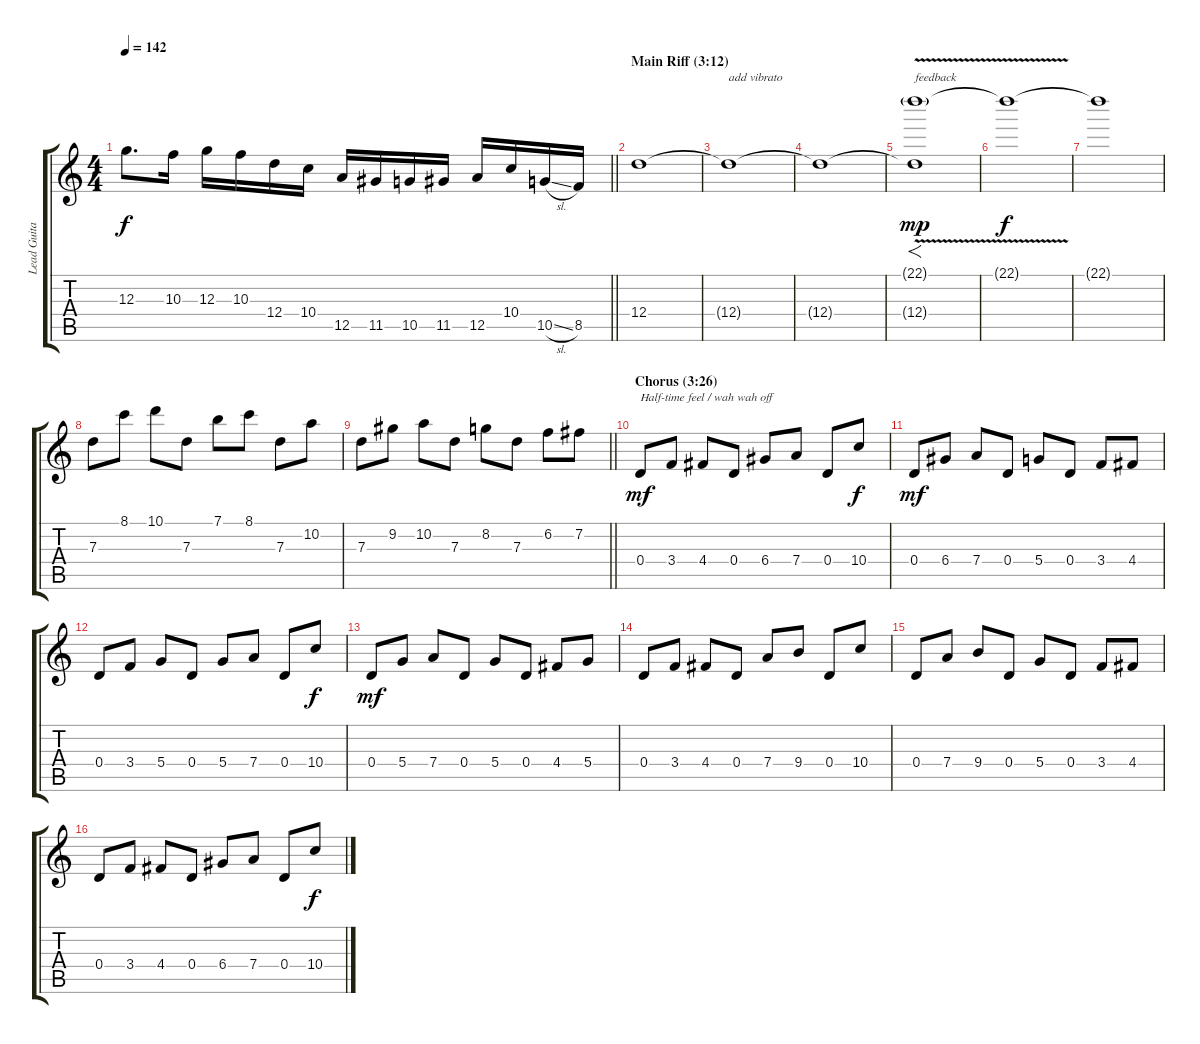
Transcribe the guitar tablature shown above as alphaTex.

\track ("Lead Guitar (Slash)  " "Lead Guita") {instrument overdrivenguitar}
\staff {score tabs}
\tuning (E4 B3 G3 D3 A2 D2) {hide}
\ts (4 4)
\tempo 142
\clef g2
\barLineRight lightlight
\ks c
12.3{t}.8{d dy f} 10.3.16 12.3.16 10.3.16 12.4.16 10.4.16 12.5.16 11.5.16 10.5.16 11.5.16 12.5.16 10.4.16 10.5{sl}.16 8.5.16 |
\section ("" "Main Riff (3:12)")
12.4.1 |
12.4{t}.1{txt "add vibrato"} |
12.4{t}.1 |
(22.1{v g} 12.4{t}).1{f txt "feedback" dy mp} |
22.1{t}.1{dy f} |
22.1{t}.1 |
7.3.8 8.1.8 10.1.8 7.3.8 7.1.8 8.1.8 7.3.8 10.2.8 |
\barLineRight lightlight
7.3.8 9.2.8 10.2.8 7.3.8 8.2.8 7.3.8 6.2.8 7.2.8 |
\section ("" "Chorus (3:26)")
0.4.8{txt "Half-time feel / wah wah off" dy mf balance 5} 3.4.8 4.4.8 0.4.8 6.4.8 7.4.8 0.4.8 10.4.8{dy f} |
0.4.8{dy mf} 6.4.8 7.4.8 0.4.8 5.4.8 0.4.8 3.4.8 4.4.8 |
0.4.8 3.4.8 5.4.8 0.4.8 5.4.8 7.4.8 0.4.8 10.4.8{dy f} |
0.4.8{dy mf} 5.4.8 7.4.8 0.4.8 5.4.8 0.4.8 4.4.8 5.4.8 |
0.4.8 3.4.8 4.4.8 0.4.8 7.4.8 9.4.8 0.4.8 10.4.8 |
0.4.8 7.4.8 9.4.8 0.4.8 5.4.8 0.4.8 3.4.8 4.4.8 |
0.4.8 3.4.8 4.4.8 0.4.8 6.4.8 7.4.8 0.4.8 10.4.8{dy f}
